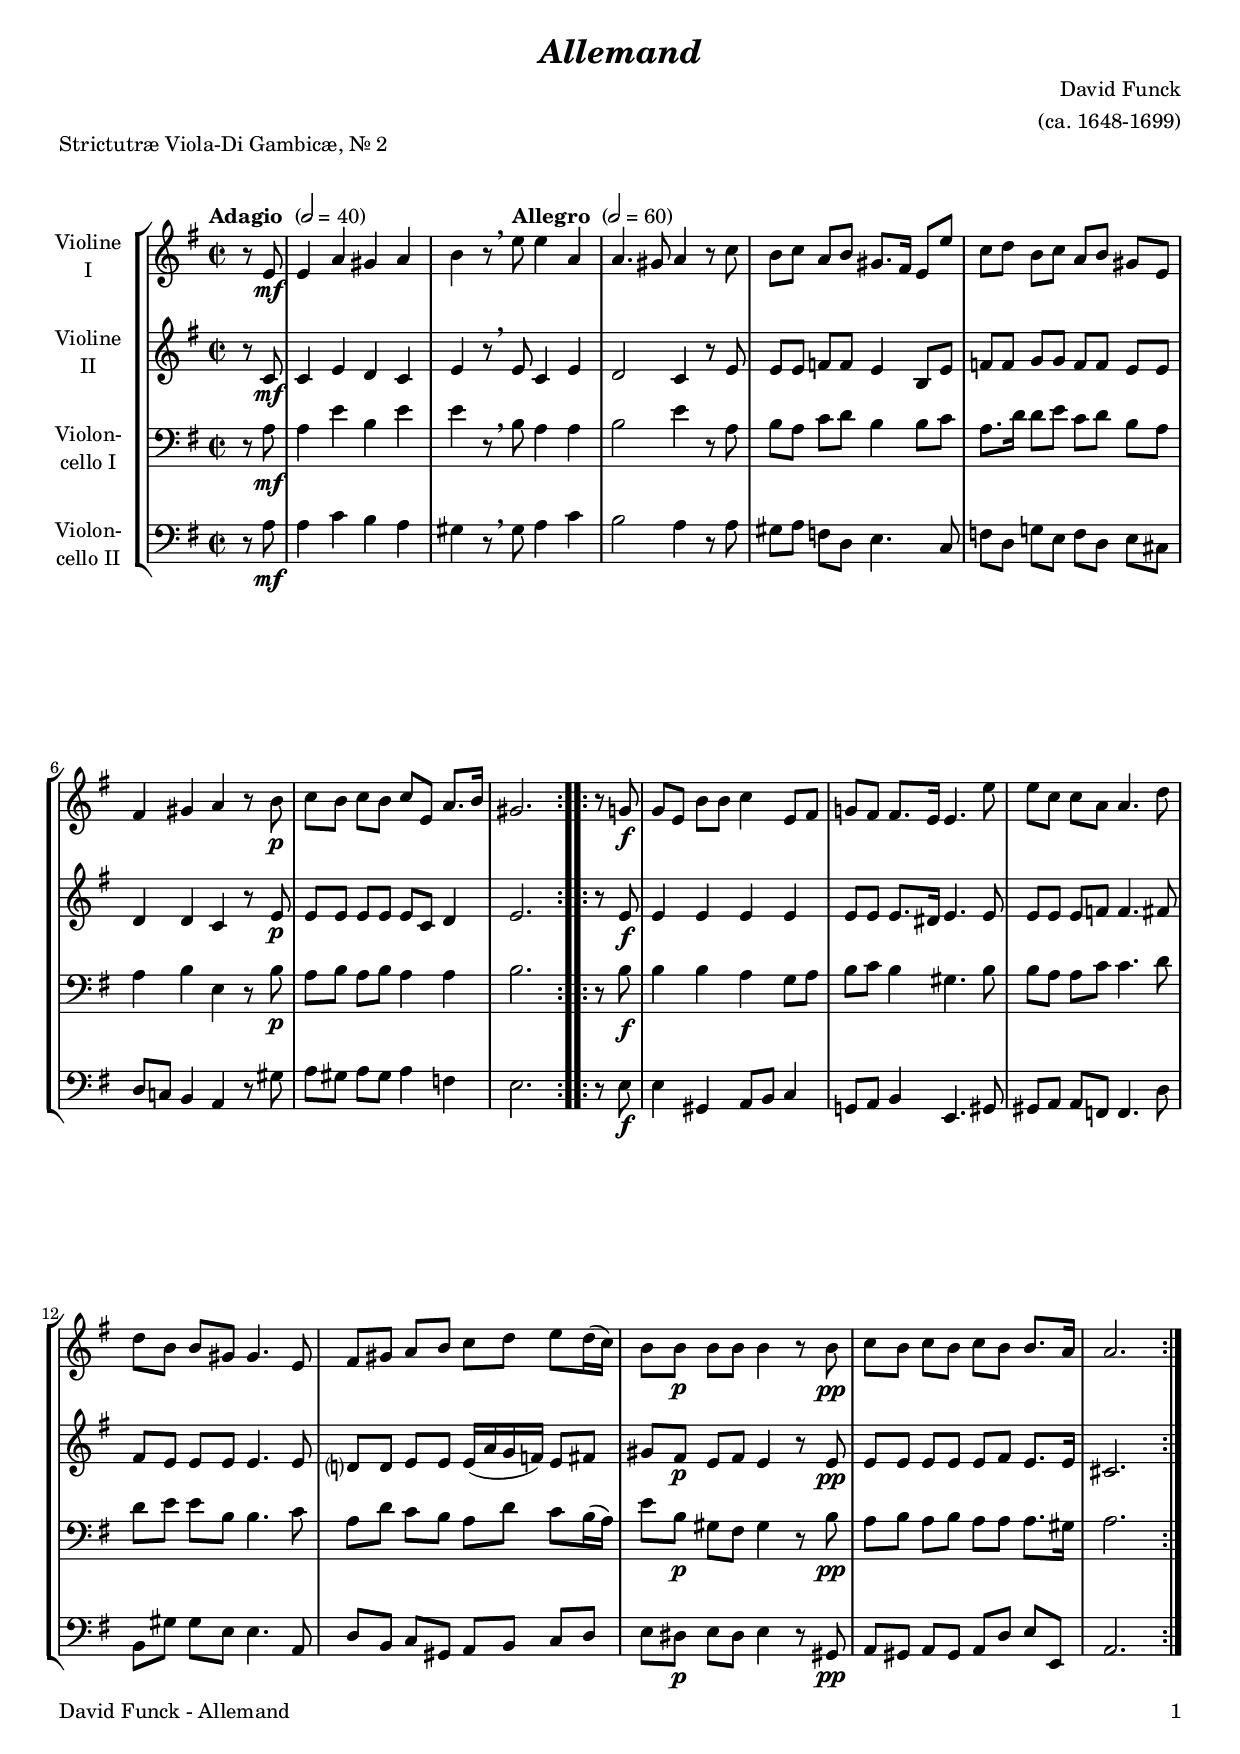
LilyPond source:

\version "2.24.1"
\include "deutsch.ly"

#(set-global-staff-size 18)

\header {
  title     = \markup \bold \italic "Allemand"
  composer  = "David Funck"
  arranger  = "(ca. 1648-1699)"
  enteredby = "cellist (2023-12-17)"
  piece     = "Strictutræ Viola-Di Gambicæ, Nr. 2"
}

voiceconsts = {
  \key d \minor
  \time 2/2
  \clef "treble"
%  \numericTimeSignature
  \compressEmptyMeasures
  % Set default beaming for all staves
  \set Timing.beamExceptions = #'()
  \set Timing.baseMoment     = #(ly:make-moment 1 4)
  \set Timing.beatStructure  = #'(1 1 1 1)
  \tempo "Adagio " 2=40
}

mist = "string ensemble 1"
mivl = "violin"
miba = "cello"
mipz = "pizzicato strings"

allg = { \breathe \tempo "Allegro " 2=60 }
adag = { \bar "||" \tempo "Adagio "  2=50 }

dcaf = \mark \markup \box \italic "D.C. al Fine"
fine = \mark \markup \box \italic "Fine"


va = \relative c' {
  \voiceconsts

  \repeat volta 2 {
    \partial 4 r8 d\mf
    d4 g fis g
    a r8 \allg d d4 g,
    g4. fis8 g4 r8 b
    a b g a fis8. e16 d8 d'

    b c a b g a fis d
    e4 fis g r8 a\p
    b a b a b d, g8.  a16
    fis2.
  }

  \repeat volta 2 {
    r8 f!\f
    f d a' a b4 d,8 e
    f! e e8. d16 d4. d'8
    d b b g g4. c8
    c a a fis fis4. d8

    e fis g a b c d c16( b)
    a8 a\p a a a4 r8 a\pp
    b a b a b a a8. g16
    \partial 2. g2.
  }
}

vb = \relative c' {
  \voiceconsts
  
  \repeat volta 2 {
    \partial 4 r8 b\mf
    b4 d c b
    d r8 \allg d b4 d
    c2 b4 r8 d
    d d es es d4 a8 d

    es es f f es es d d
    c4 c b r8 d\p
    d d d d d b c4
    d2.
  }

  \repeat volta 2 {
    r8 d\f
    d4 d d d
    d8 d d8. cis16 d4. d8
    d d d es es4. e8
    e d d d d4. d8

    c? c d d d16( g f es) d8 e
    fis e\p d e d4 r8 d\pp
    d d d d d e d8. d16
    \partial 2. h2.
  }
}

vc = \relative c' {
  \voiceconsts
  \clef "bass"
  
  \repeat volta 2 {
    \partial 4 r8 g\mf
    g4 d' a d
    d r8 \allg a g4 g
    a2 d4 r8 g,
    a g b c a4 a8 b

    g8. c16 c8 d b c a g
    g4 a d, r8 a'\p
    g a g a g4 g
    a2.
  }

  \repeat volta 2 {
    r8 a\f
    a4 a g f8 g
    a b a4 fis4. a8
    a g g b b4. c8
    c d d a a4. b8

    g c b a g c b a16( g)
    d'8 a\p fis e fis4 r8 a\pp
    g a g a g g g8. fis16
    \partial 2. g2.
  }
}

vd = \relative c' {
  \voiceconsts
  \clef "bass"
  
  \repeat volta 2 {
    \partial 4 r8 g\mf
    g4 b a g
    fis r8 \allg fis g4 b
    a2 g4 r8 g
    fis g es c d4. b8

    es c f! d es c d h
    c b! a4 g r8 fis'
    g fis g fis g4 es
    d2.
  }

  \repeat volta 2 {
    r8 d\f
    d4 fis, g8 a b4
    f!8 g a4 d,4. fis8
    fis g g es es4. c'8
    a fis' fis d d4. g,8

    c a b fis g a b c
    d cis\p d cis d4 r8 fis,\pp
    g fis g fis g c d d,
    \partial 2. g2.
  }
}


music = \new StaffGroup <<
      \new Staff {
	\set Staff.midiInstrument = \mivl
	\set Staff.instrumentName = \markup \center-column { "Violine" "I" }
	\transpose d e { \va }
      }

      \new Staff {
	\set Staff.midiInstrument = \mivl
	\set Staff.instrumentName = \markup \center-column { "Violine" "II" }
	\transpose d e { \vb }
      }

      \new Staff {
	\set Staff.midiInstrument = \miba
	\set Staff.instrumentName = \markup \center-column { "Violon-" "cello I" }
	\transpose d e { \vc }
      }

      \new Staff {
	\set Staff.midiInstrument = \miba
	\set Staff.instrumentName = \markup \center-column { "Violon-" "cello II" }
	\transpose d e { \vd }
      }
>>

\book {
   \paper {
    print-page-number = ##t
    print-first-page-number = ##t
    ragged-last-bottom = ##f
    oddHeaderMarkup = \markup \null
    evenHeaderMarkup = \markup \null
    oddFooterMarkup = \markup {
      \fill-line {
        \if \should-print-page-number
        "David Funck - Allemand" \fromproperty #'page:page-number-string
      }
    }
    evenFooterMarkup = \oddFooterMarkup
  } \score {
    \music
    \layout {}
  }

  \score {
    \unfoldRepeats \music

    \midi {
      \context {
        \Score
      }
    }
  }
}